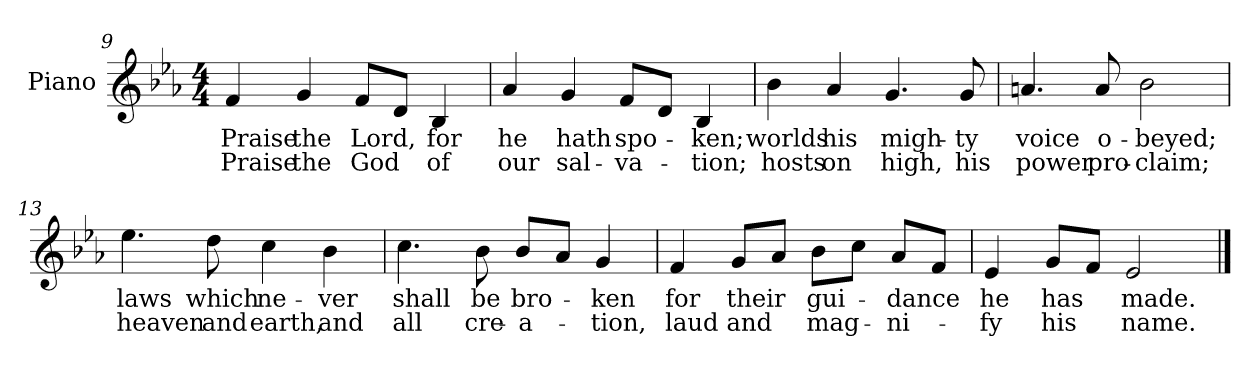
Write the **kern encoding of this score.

**kern	**text	**text
*part1	*part1	*part1
*staff1	*staff1	*staff1
*I"Piano	*	*
*I'Pno.	*	*
*clefG2	*	*
*k[b-e-a-]	*	*
*E-:	*	*
*M4/4	*	*
=9	=9	=9
!	!LO:LY:b:color=#000000	!LO:LY:b:color=#000000
4fi/	Praise	Praise
!	!LO:LY:b:color=#000000	!LO:LY:b:color=#000000
4gi/	the	the
!	!LO:LY:b:color=#000000	!LO:LY:b:color=#000000
8fi/L	Lord,	God
8di/J	.	.
!	!LO:LY:b:color=#000000	!LO:LY:b:color=#000000
4B-i/	for	of
!!LO:LB:g=z
=10	=10	=10
!	!LO:LY:b:color=#000000	!LO:LY:b:color=#000000
4a-i/	he	our
!	!LO:LY:b:color=#000000	!LO:LY:b:color=#000000
4gi/	hath	sal-
!	!LO:LY:b:color=#000000	!LO:LY:b:color=#000000
8fi/L	spo-	-va-
8di/J	.	.
!	!LO:LY:b:color=#000000	!LO:LY:b:color=#000000
4B-i/	-ken;	-tion;
=11	=11	=11
!	!LO:LY:b:color=#000000	!LO:LY:b:color=#000000
4b-i\	worlds	hosts
!	!LO:LY:b:color=#000000	!LO:LY:b:color=#000000
4a-i/	his	on
!	!LO:LY:b:color=#000000	!LO:LY:b:color=#000000
4.gi/	migh-	high,
!	!LO:LY:b:color=#000000	!LO:LY:b:color=#000000
8gi/	-ty	his
=12	=12	=12
!	!LO:LY:b:color=#000000	!LO:LY:b:color=#000000
4.ani/	voice	power
!	!LO:LY:b:color=#000000	!LO:LY:b:color=#000000
8ai/	o-	pro-
!	!LO:LY:b:color=#000000	!LO:LY:b:color=#000000
2b-i\	-beyed;	-claim;
!!LO:LB:g=z
=13	=13	=13
!	!LO:LY:b:color=#000000	!LO:LY:b:color=#000000
4.ee-i\	laws	heaven
!	!LO:LY:b:color=#000000	!LO:LY:b:color=#000000
8ddi\	which	and
!	!LO:LY:b:color=#000000	!LO:LY:b:color=#000000
4cci\	ne-	earth,
!	!LO:LY:b:color=#000000	!LO:LY:b:color=#000000
4b-i\	-ver	and
=14	=14	=14
!	!LO:LY:b:color=#000000	!LO:LY:b:color=#000000
4.cci\	shall	all
!	!LO:LY:b:color=#000000	!LO:LY:b:color=#000000
8b-i\	be	cre-
!	!LO:LY:b:color=#000000	!LO:LY:b:color=#000000
8b-i/L	bro-	-a-
8a-i/J	.	.
!	!LO:LY:b:color=#000000	!LO:LY:b:color=#000000
4gi/	-ken	-tion,
!!LO:LB:g=z
=15	=15	=15
!	!LO:LY:b:color=#000000	!LO:LY:b:color=#000000
4fi/	for	laud
!	!LO:LY:b:color=#000000	!LO:LY:b:color=#000000
8gi/L	their	and
8a-i/J	.	.
!	!LO:LY:b:color=#000000	!LO:LY:b:color=#000000
8b-i\L	gui-	mag-
8cci\J	.	.
!	!LO:LY:b:color=#000000	!LO:LY:b:color=#000000
8a-i/L	-dance	-ni-
8fi/J	.	.
=16	=16	=16
!	!LO:LY:b:color=#000000	!LO:LY:b:color=#000000
4e-i/	he	-fy
!	!LO:LY:b:color=#000000	!LO:LY:b:color=#000000
8gi/L	has	his
8fi/J	.	.
!	!LO:LY:b:color=#000000	!LO:LY:b:color=#000000
2e-i/	made.	name.
==	==	==
*-	*-	*-
